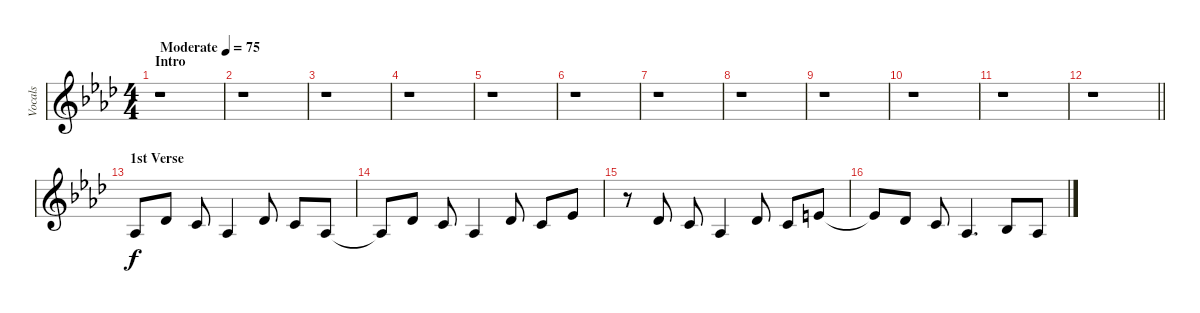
\track ("Vocals" "Vocals") {instrument oboe}
\staff {score}
\tuning (E4 B3 G3 D3 A2 E2) {hide}
\ts (4 4)
\section ("" "Intro")
\tempo (75 "Moderate")
\clef g2
\ks fminor
r.1{dy f instrument oboe} |
r.1 |
r.1 |
r.1 |
r.1 |
r.1 |
r.1 |
r.1 |
r.1 |
r.1 |
r.1 |
\barLineRight lightlight
r.1 |
\section ("" "1st Verse")
1.3.8 2.2.8 1.2.8 1.3.4 2.2.8 1.2.8 1.3.8 |
1.3{t}.8 2.2.8 1.2.8 1.3.4 2.2.8 1.2.8 4.2.8 |
r.8 2.2.8 1.2.8 1.3.4 2.2.8 1.2.8 0.1.8 |
0.1{t}.8 2.2.8 1.2.8 1.3.4{d} 3.3.8 1.3.8
